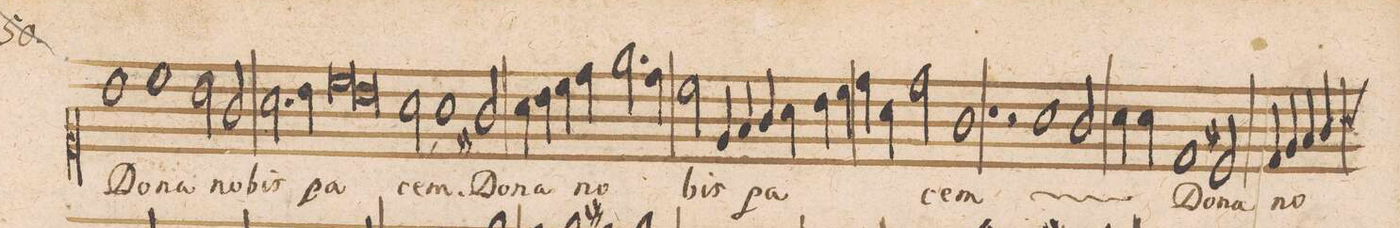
**kern	**text
*I"TENOR.	*
*clefC1	*
*k[]	*
*met(c|)	*
*M2/1	*
1b\	Do-
1cc\	-na
=57-	=57-
2b\	no-
2g/	.
2.a\	-bis
4b\	.
=58-	=58-
*lig	*
1cc\	pa-
1b\	.
*Xlig	*
=59-	=59-
2a,\	-cem.
1a\	.
2g#X/	Do-
=60-	=60-
4a\	-na
4b\	.
4cc\	no-
4dd\	.
2.ee\	.
4dd\	.
=61-	=61-
2cc\	-bis
4e/	.
4f/	.
4g/	pa-
4a\	.
4b\	.
4cc\	.
=62-	=62-
4dd\	.
4a\	.
2dd\	.
1g\	-cem
=63-	=63-
1r	.
2r	.
*	*ij
1a\	no
=64-	=64-
2g/	bis
4a\	pa-
4a\	-cem
*	*Xij
1d/	Do-
=65-	=65-
2c#X/	-na
4d/	no-
4e/	.
4f/	.
*custos:a	*
4g/	.
=66-	=66-
*-	*-
